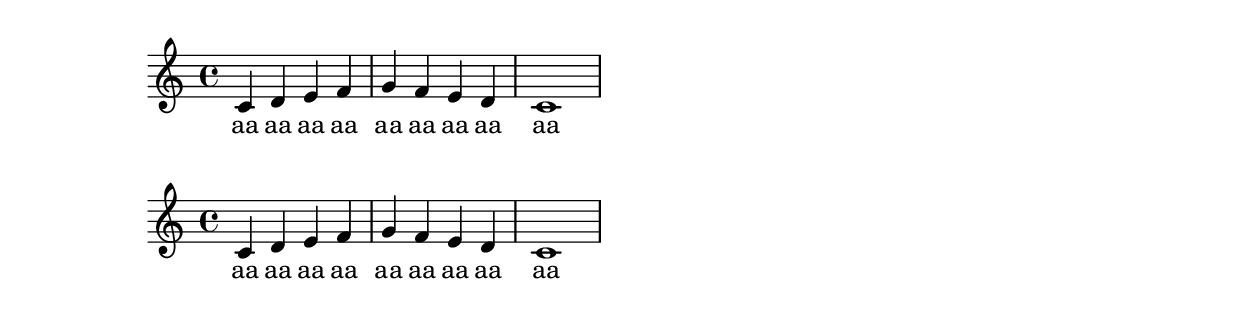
%% Do not edit this file; it is auto-generated from LSR http://lsr.dsi.unimi.it
%% This file is in the public domain.
\version "2.11.35"

\header {
  lsrtags = "text, vocal-music, spacing"
 texidoc = "
This snippets shows you how to bring the lyrics line closer to the
Staff.
" }
% begin verbatim
% Default layout:
\score{
  <<
    \new Staff \new Voice = m \relative c'{ c4 d e f g f e d c1}
    \new Lyrics \lyricsto m {aa aa aa aa aa aa aa aa aa }
  >>
}

% Reducing the minimum space below the Staff and above the Lyrics:

\score {
  <<
    \new Staff \with {
      \override VerticalAxisGroup #'minimum-Y-extent = #'(-1. 4)}
    \new Voice = m \relative c'{ c4 d e f g f e d c1 }
    \new Lyrics \with {
      \override VerticalAxisGroup #'minimum-Y-extent = #'(-1.2 . 1)}
    \lyricsto m {aa aa aa aa aa aa aa aa aa }
  >>

  \header {
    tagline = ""
  }
}
